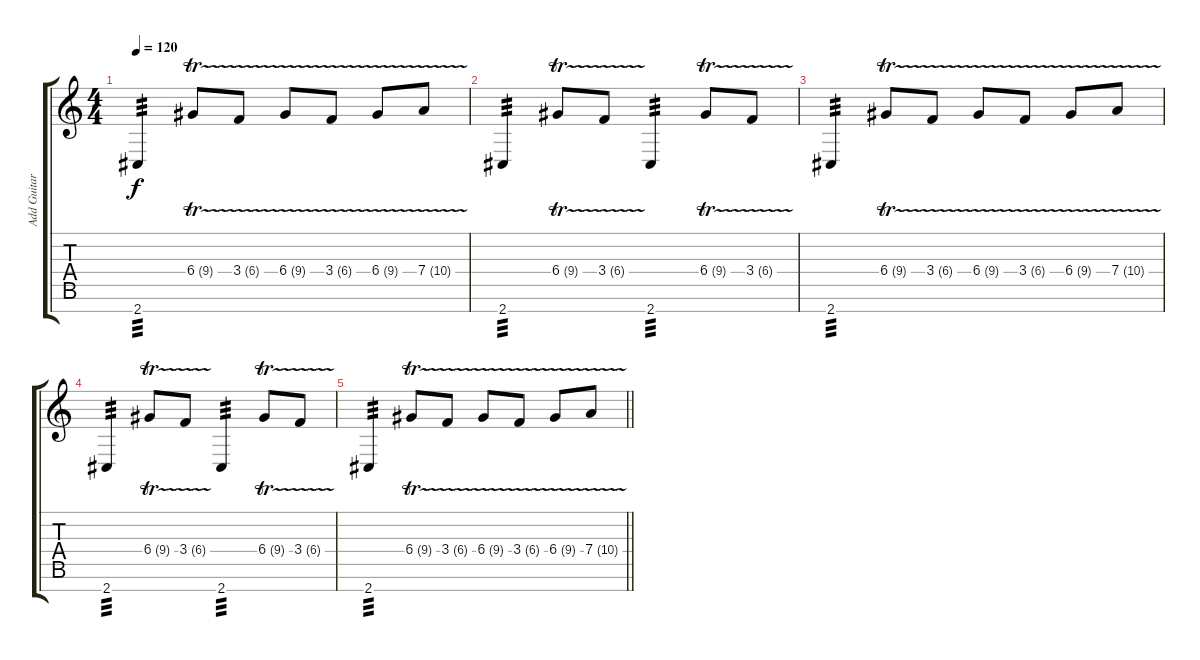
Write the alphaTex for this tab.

\track ("Add Guitar" "Add Guitar") {instrument distortionguitar}
\staff {score tabs}
\tuning (E4 B3 G3 D3 A2 E2 B1) {hide}
\ts (4 4)
\tempo 120
\clef g2
\ks c
2.7.4{tp 3 dy f} 6.4{tr (9 32)}.8 3.4{tr (6 32)}.8 6.4{tr (9 32)}.8 3.4{tr (6 32)}.8 6.4{tr (9 32)}.8 7.4{tr (10 32)}.8 |
2.7.4{tp 3} 6.4{tr (9 32)}.8 3.4{tr (6 32)}.8 2.7.4{tp 3} 6.4{tr (9 32)}.8 3.4{tr (6 32)}.8 |
2.7.4{tp 3} 6.4{tr (9 32)}.8 3.4{tr (6 32)}.8 6.4{tr (9 32)}.8 3.4{tr (6 32)}.8 6.4{tr (9 32)}.8 7.4{tr (10 32)}.8 |
2.7.4{tp 3} 6.4{tr (9 32)}.8 3.4{tr (6 32)}.8 2.7.4{tp 3} 6.4{tr (9 32)}.8 3.4{tr (6 32)}.8 |
\barLineRight lightlight
2.7.4{tp 3} 6.4{tr (9 32)}.8 3.4{tr (6 32)}.8 6.4{tr (9 32)}.8 3.4{tr (6 32)}.8 6.4{tr (9 32)}.8 7.4{tr (10 32)}.8
